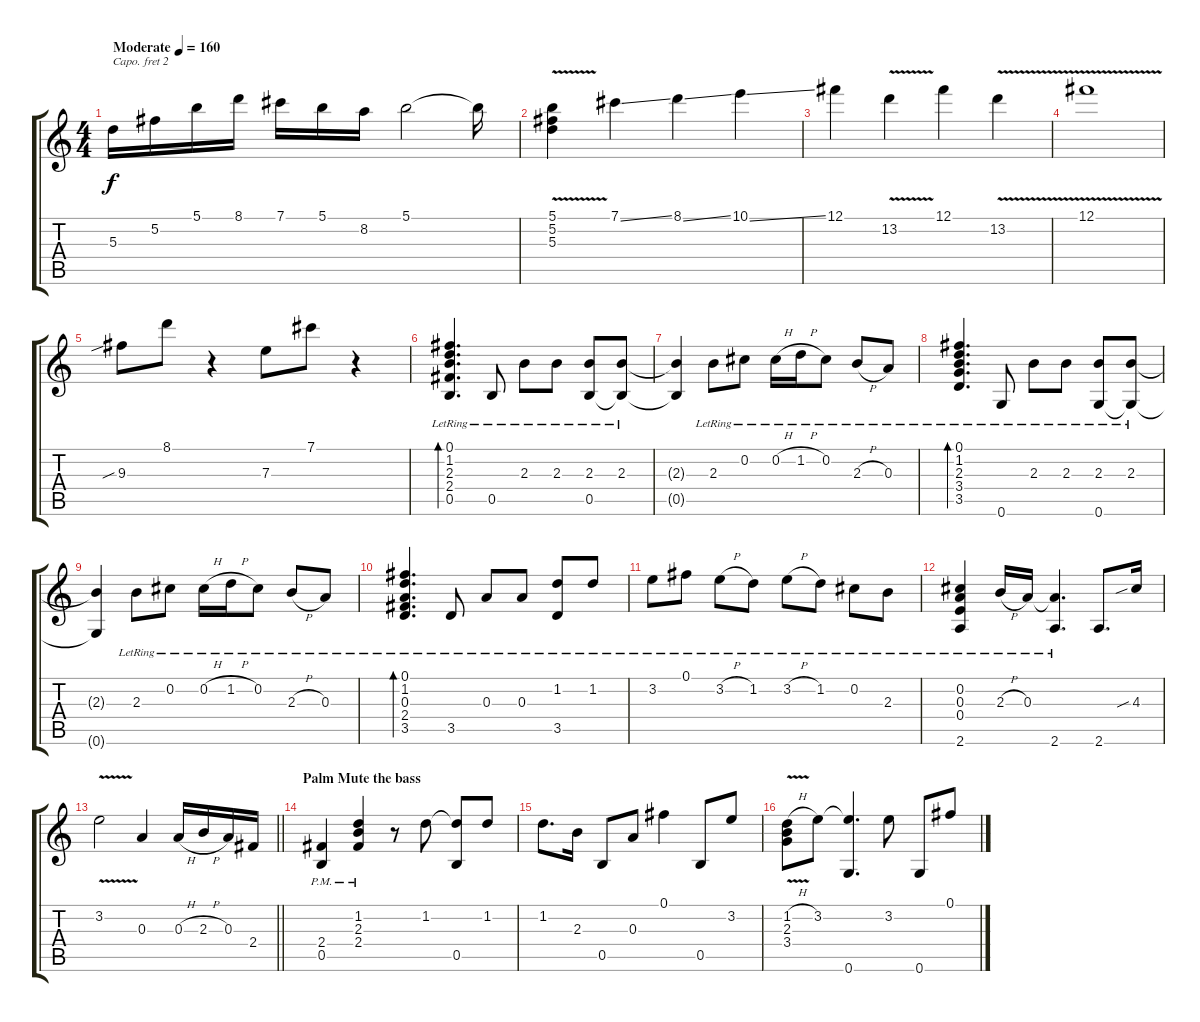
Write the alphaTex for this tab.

\track "" {instrument acousticguitarsteel}
\staff {score tabs}
\capo 2
\tuning (E4 B3 G3 D3 A2 F2) {hide}
\ts (4 4)
\tempo (160 "Moderate")
\clef g2
\ks c
5.3.16{dy f instrument acousticguitarsteel} 5.2.16 5.1.16 8.1.16 7.1.16 5.1.16 8.2.16 5.1.2 5.1{t}.16 |
(5.1 5.2 5.3{v}).4 7.1{ss}.4 8.1{ss}.4 10.1{ss}.4 |
12.1.4 13.2{v}.4 12.1.4 13.2{v}.4 |
12.1{v}.1 |
9.3{sib}.8 8.1.8 r.4 7.3.8 7.1.8 r.4 |
(0.1{lr} 1.2{lr} 2.3{lr} 2.4{lr} 0.5{lr}).4{d bd 60} 0.5{lr}.8 2.3{lr}.8 2.3{lr}.8 (2.3{lr} 0.5{lr}).8 (2.3{lr} 0.5{t}).8 |
(2.3{t} 0.5{t}).4 2.3{lr}.8 0.2{lr}.8 0.2{h lr}.16 1.2{h lr}.16 0.2{lr}.8 2.3{h lr}.8 0.3{lr}.8 |
(0.1{lr} 1.2{lr} 2.3{lr} 3.4{lr} 3.5{lr}).4{d bd 60} 0.6{lr}.8 2.3{lr}.8 2.3{lr}.8 (2.3{lr} 0.6{lr}).8 (2.3{lr} 0.6{t}).8 |
(2.3{t} 0.6{t}).4 2.3{lr}.8 0.2{lr}.8 0.2{h lr}.16 1.2{h lr}.16 0.2{lr}.8 2.3{h lr}.8 0.3{lr}.8 |
(0.1{lr} 1.2{lr} 0.3{lr} 2.4{lr} 3.5{lr}).4{d bd 60} 3.5{lr}.8 0.3{lr}.8 0.3{lr}.8 (1.2{lr} 3.5{lr}).8 1.2{lr}.8 |
3.2{lr}.8 0.1{lr}.8 3.2{h lr}.8 1.2{lr}.8 3.2{h lr}.8 1.2{lr}.8 0.2{lr}.8 2.3{lr}.8 |
(0.2{lr} 0.3{lr} 0.4{lr} 2.6{lr}).4 2.3{h lr}.16 0.3{lr}.16 (0.3{t} 2.6{lr}).4{d} 2.6.8{d} 4.3{sib}.16 |
\barLineRight lightlight
3.2{v}.2 0.3.4 0.3{h}.16 2.3{h}.16 0.3.16 2.4.16 |
\section ("" "Palm Mute the bass")
(2.4{pm} 0.5{pm}).4 (1.2{pm} 2.3{pm} 2.4{pm}).4 r.8 1.2.8 (1.2{t} 0.5).8 1.2.8 |
1.2.8{d} 2.3.16 0.5.8 0.3.8 0.1.4 0.5.8 3.2.8 |
(1.2{v h} 2.3 3.4).8 3.2.8 (3.2{t} 0.6).4{d} 3.2.8 0.6.8 0.1.8
